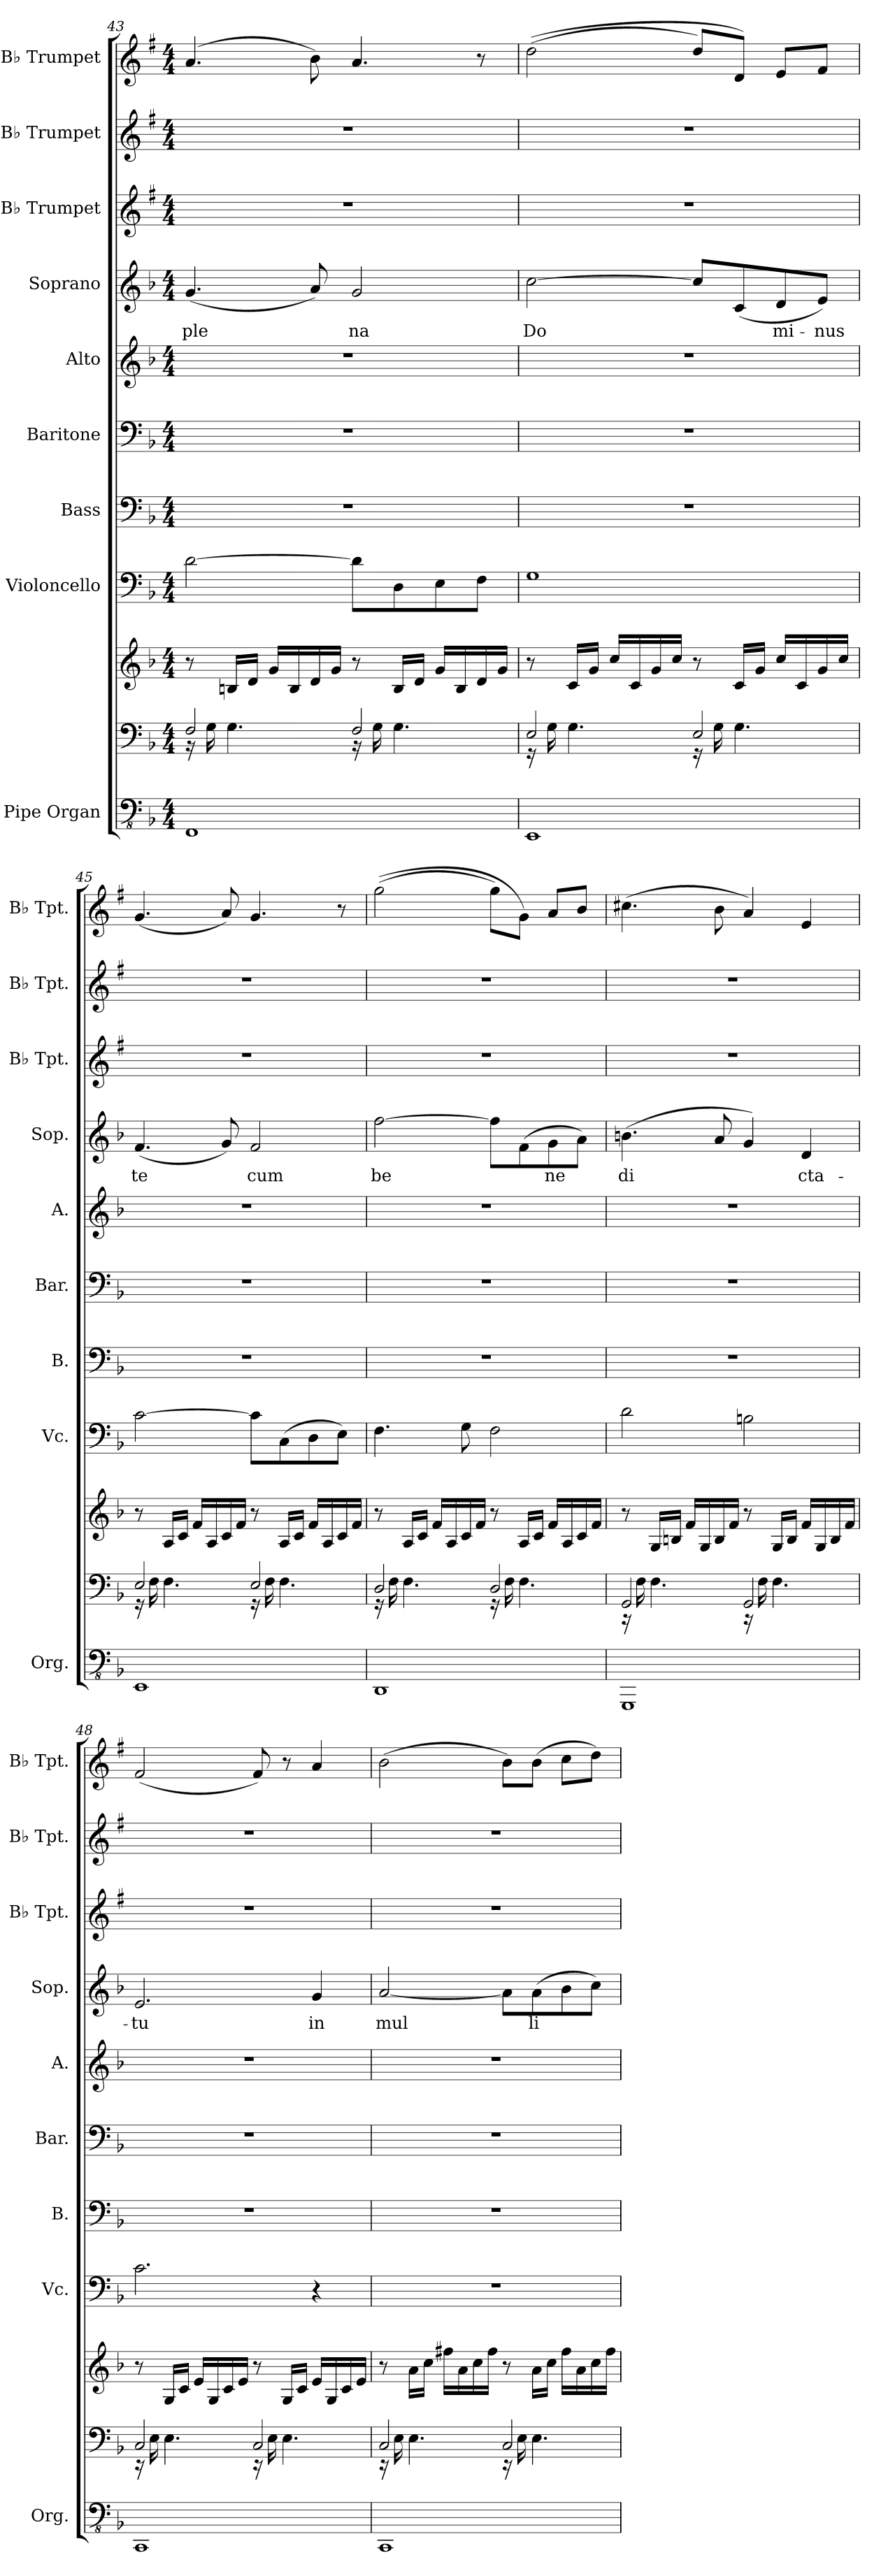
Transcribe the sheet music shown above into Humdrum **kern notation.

**kern	**kern	**kern	**kern	**kern	**kern	**kern	**kern	**text	**kern	**kern	**kern
*part9	*part9	*part9	*part8	*part7	*part6	*part5	*part4	*part4	*part3	*part2	*part1
*staff11	*staff10	*staff9	*staff8	*staff7	*staff6	*staff5	*staff4	*staff4	*staff3	*staff2	*staff1
*I"Pipe Organ	*	*	*I"Violoncello	*I"Bass	*I"Baritone	*I"Alto	*I"Soprano	*	*I"B♭ Trumpet	*I"B♭ Trumpet	*I"B♭ Trumpet
*I'Org.	*	*	*I'Vc.	*I'B.	*I'Bar.	*I'A.	*I'Sop.	*	*I'B♭ Tpt.	*I'B♭ Tpt.	*I'B♭ Tpt.
*clefFv4	*clefF4	*clefG2	*clefF4	*clefF4	*clefF4	*clefG2	*clefG2	*	*clefG2	*clefG2	*clefG2
*	*	*	*	*	*	*	*	*	*ITrd1c2	*ITrd1c2	*ITrd1c2
*k[b-]	*k[b-]	*k[b-]	*k[b-]	*k[b-]	*k[b-]	*k[b-]	*k[b-]	*	*k[b-]	*k[b-]	*k[b-]
*M4/4	*M4/4	*M4/4	*M4/4	*M4/4	*M4/4	*M4/4	*M4/4	*	*M4/4	*M4/4	*M4/4
=43	=43	=43	=43	=43	=43	=43	=43	=43	=43	=43	=43
*	*^	*	*	*	*	*	*	*	*	*	*
!	!	!	!	!	!	!	!	!	!LO:LY:b	!	!	!
1FFF	2F/	16r	8r	[2d\	1r	1r	1r	(>4.g/	ple	1r	1r	(>4.g/
.	.	16G\	.	.	.	.	.	.	.	.	.	.
.	.	4.G\	16Bn/LL	.	.	.	.	.	.	.	.	.
.	.	.	16d/JJ	.	.	.	.	.	.	.	.	.
.	.	.	16g/LL	.	.	.	.	.	.	.	.	.
.	.	.	16B/	.	.	.	.	.	.	.	.	.
.	.	.	16d/	.	.	.	.	8a/)	.	.	.	8a\)
.	.	.	16g/JJ	.	.	.	.	.	.	.	.	.
!	!	!	!	!	!	!	!	!	!LO:LY:b	!	!	!
.	2F/	16r	8r	8d\L]	.	.	.	2g/	na	.	.	4.g/
.	.	16G\	.	.	.	.	.	.	.	.	.	.
.	.	4.G\	16B/LL	8D\	.	.	.	.	.	.	.	.
.	.	.	16d/JJ	.	.	.	.	.	.	.	.	.
.	.	.	16g/LL	8E\	.	.	.	.	.	.	.	.
.	.	.	16B/	.	.	.	.	.	.	.	.	.
.	.	.	16d/	8F\J	.	.	.	.	.	.	.	8r
.	.	.	16g/JJ	.	.	.	.	.	.	.	.	.
=44	=44	=44	=44	=44	=44	=44	=44	=44	=44	=44	=44	=44
!	!	!	!	!	!	!	!	!	!LO:LY:b	!	!	!
1EEE	2E/	16r	8r	1G	1r	1r	1r	[2cc\	Do	1r	1r	(>(>2cc\
.	.	16G\	.	.	.	.	.	.	.	.	.	.
.	.	4.G\	16c/LL	.	.	.	.	.	.	.	.	.
.	.	.	16g/JJ	.	.	.	.	.	.	.	.	.
.	.	.	16cc/LL	.	.	.	.	.	.	.	.	.
.	.	.	16c/	.	.	.	.	.	.	.	.	.
.	.	.	16g/	.	.	.	.	.	.	.	.	.
.	.	.	16cc/JJ	.	.	.	.	.	.	.	.	.
.	2E/	16r	8r	.	.	.	.	8cc/L]	.	.	.	8cc/L)
.	.	16G\	.	.	.	.	.	.	.	.	.	.
.	.	4.G\	16c/LL	.	.	.	.	(>8c/	.	.	.	8c/J)
.	.	.	16g/JJ	.	.	.	.	.	.	.	.	.
!	!	!	!	!	!	!	!	!	!LO:LY:b	!	!	!
.	.	.	16cc/LL	.	.	.	.	8d/	mi-	.	.	8d/L
.	.	.	16c/	.	.	.	.	.	.	.	.	.
!	!	!	!	!	!	!	!	!	!LO:LY:b	!	!	!
.	.	.	16g/	.	.	.	.	8e/J)	-nus	.	.	8e/J
.	.	.	16cc/JJ	.	.	.	.	.	.	.	.	.
!!LO:PB:g=z
=45	=45	=45	=45	=45	=45	=45	=45	=45	=45	=45	=45	=45
!	!	!	!	!	!	!	!	!	!LO:LY:b	!	!	!
1EEE	2E/	16r	8r	[2c\	1r	1r	1r	(>4.f/	te	1r	1r	(<4.f/
.	.	16F\	.	.	.	.	.	.	.	.	.	.
.	.	4.F\	16A/LL	.	.	.	.	.	.	.	.	.
.	.	.	16c/JJ	.	.	.	.	.	.	.	.	.
.	.	.	16f/LL	.	.	.	.	.	.	.	.	.
.	.	.	16A/	.	.	.	.	.	.	.	.	.
.	.	.	16c/	.	.	.	.	8g/)	.	.	.	8g/)
.	.	.	16f/JJ	.	.	.	.	.	.	.	.	.
!	!	!	!	!	!	!	!	!	!LO:LY:b	!	!	!
.	2E/	16r	8r	8c\L]	.	.	.	2f/	cum	.	.	4.f/
.	.	16F\	.	.	.	.	.	.	.	.	.	.
.	.	4.F\	16A/LL	(>8C\	.	.	.	.	.	.	.	.
.	.	.	16c/JJ	.	.	.	.	.	.	.	.	.
.	.	.	16f/LL	8D\	.	.	.	.	.	.	.	.
.	.	.	16A/	.	.	.	.	.	.	.	.	.
.	.	.	16c/	8E\J)	.	.	.	.	.	.	.	8r
.	.	.	16f/JJ	.	.	.	.	.	.	.	.	.
=46	=46	=46	=46	=46	=46	=46	=46	=46	=46	=46	=46	=46
!	!	!	!	!	!	!	!	!	!LO:LY:b	!	!	!
1DDD	2D/	16r	8r	4.F\	1r	1r	1r	[2ff\	be	1r	1r	(>(>2ff\
.	.	16F\	.	.	.	.	.	.	.	.	.	.
.	.	4.F\	16A/LL	.	.	.	.	.	.	.	.	.
.	.	.	16c/JJ	.	.	.	.	.	.	.	.	.
.	.	.	16f/LL	.	.	.	.	.	.	.	.	.
.	.	.	16A/	.	.	.	.	.	.	.	.	.
.	.	.	16c/	8G\	.	.	.	.	.	.	.	.
.	.	.	16f/JJ	.	.	.	.	.	.	.	.	.
.	2D/	16r	8r	2F\	.	.	.	8ff\L]	.	.	.	8ff\L)
.	.	16F\	.	.	.	.	.	.	.	.	.	.
.	.	4.F\	16A/LL	.	.	.	.	(>8f\	.	.	.	8f\J)
.	.	.	16c/JJ	.	.	.	.	.	.	.	.	.
!	!	!	!	!	!	!	!	!	!LO:LY:b	!	!	!
.	.	.	16f/LL	.	.	.	.	8g\	ne	.	.	8g/L
.	.	.	16A/	.	.	.	.	.	.	.	.	.
.	.	.	16c/	.	.	.	.	8a\J)	.	.	.	8a/J
.	.	.	16f/JJ	.	.	.	.	.	.	.	.	.
=47	=47	=47	=47	=47	=47	=47	=47	=47	=47	=47	=47	=47
!	!	!	!	!	!	!	!	!	!LO:LY:b	!	!	!
1GGGG	2GG/	16r	8r	2d\	1r	1r	1r	(>4.bn\	di	1r	1r	(>4.bn\
.	.	16F\	.	.	.	.	.	.	.	.	.	.
.	.	4.F\	16G/LL	.	.	.	.	.	.	.	.	.
.	.	.	16Bn/JJ	.	.	.	.	.	.	.	.	.
.	.	.	16f/LL	.	.	.	.	.	.	.	.	.
.	.	.	16G/	.	.	.	.	.	.	.	.	.
.	.	.	16B/	.	.	.	.	8a/	.	.	.	8a\
.	.	.	16f/JJ	.	.	.	.	.	.	.	.	.
.	2GG/	16r	8r	2Bn\	.	.	.	4g/)	.	.	.	4g/)
.	.	16F\	.	.	.	.	.	.	.	.	.	.
.	.	4.F\	16G/LL	.	.	.	.	.	.	.	.	.
.	.	.	16B/JJ	.	.	.	.	.	.	.	.	.
!	!	!	!	!	!	!	!	!	!LO:LY:b	!	!	!
.	.	.	16f/LL	.	.	.	.	4d/	cta-	.	.	4d/
.	.	.	16G/	.	.	.	.	.	.	.	.	.
.	.	.	16B/	.	.	.	.	.	.	.	.	.
.	.	.	16f/JJ	.	.	.	.	.	.	.	.	.
=48	=48	=48	=48	=48	=48	=48	=48	=48	=48	=48	=48	=48
!	!	!	!	!	!	!	!	!	!LO:LY:b	!	!	!
1CCC	2C/	16r	8r	2.c\	1r	1r	1r	2.e/	-tu	1r	1r	(<2e/
.	.	16E\	.	.	.	.	.	.	.	.	.	.
.	.	4.E\	16G/LL	.	.	.	.	.	.	.	.	.
.	.	.	16c/JJ	.	.	.	.	.	.	.	.	.
.	.	.	16e/LL	.	.	.	.	.	.	.	.	.
.	.	.	16G/	.	.	.	.	.	.	.	.	.
.	.	.	16c/	.	.	.	.	.	.	.	.	.
.	.	.	16e/JJ	.	.	.	.	.	.	.	.	.
.	2C/	16r	8r	.	.	.	.	.	.	.	.	8e/)
.	.	16E\	.	.	.	.	.	.	.	.	.	.
.	.	4.E\	16G/LL	.	.	.	.	.	.	.	.	8r
.	.	.	16c/JJ	.	.	.	.	.	.	.	.	.
!	!	!	!	!	!	!	!	!	!LO:LY:b	!	!	!
.	.	.	16e/LL	4r	.	.	.	4g/	in	.	.	4g/
.	.	.	16G/	.	.	.	.	.	.	.	.	.
.	.	.	16c/	.	.	.	.	.	.	.	.	.
.	.	.	16e/JJ	.	.	.	.	.	.	.	.	.
!!LO:LB:g=z
=49	=49	=49	=49	=49	=49	=49	=49	=49	=49	=49	=49	=49
!	!	!	!	!	!	!	!	!	!LO:LY:b	!	!	!
1CCC	2C/	16r	8r	1r	1r	1r	1r	[2a/	mul	1r	1r	(>2a\
.	.	16E\	.	.	.	.	.	.	.	.	.	.
.	.	4.E\	16a\LL	.	.	.	.	.	.	.	.	.
.	.	.	16cc\JJ	.	.	.	.	.	.	.	.	.
.	.	.	16ff#X\LL	.	.	.	.	.	.	.	.	.
.	.	.	16a\	.	.	.	.	.	.	.	.	.
.	.	.	16cc\	.	.	.	.	.	.	.	.	.
.	.	.	16ff#\JJ	.	.	.	.	.	.	.	.	.
.	2C/	16r	8r	.	.	.	.	8a\L]	.	.	.	8a\L)
.	.	16E\	.	.	.	.	.	.	.	.	.	.
!	!	!	!	!	!	!	!	!	!LO:LY:b	!	!	!
.	.	4.E\	16a\LL	.	.	.	.	(>8a\	li	.	.	(>8a\J
.	.	.	16cc\JJ	.	.	.	.	.	.	.	.	.
.	.	.	16ff#\LL	.	.	.	.	8b-\	.	.	.	8b-\L
.	.	.	16a\	.	.	.	.	.	.	.	.	.
.	.	.	16cc\	.	.	.	.	8cc\J)	.	.	.	8cc\J)
.	.	.	16ff#\JJ	.	.	.	.	.	.	.	.	.
*	*v	*v	*	*	*	*	*	*	*	*	*	*
=	=	=	=	=	=	=	=	=	=	=	=
*-	*-	*-	*-	*-	*-	*-	*-	*-	*-	*-	*-
